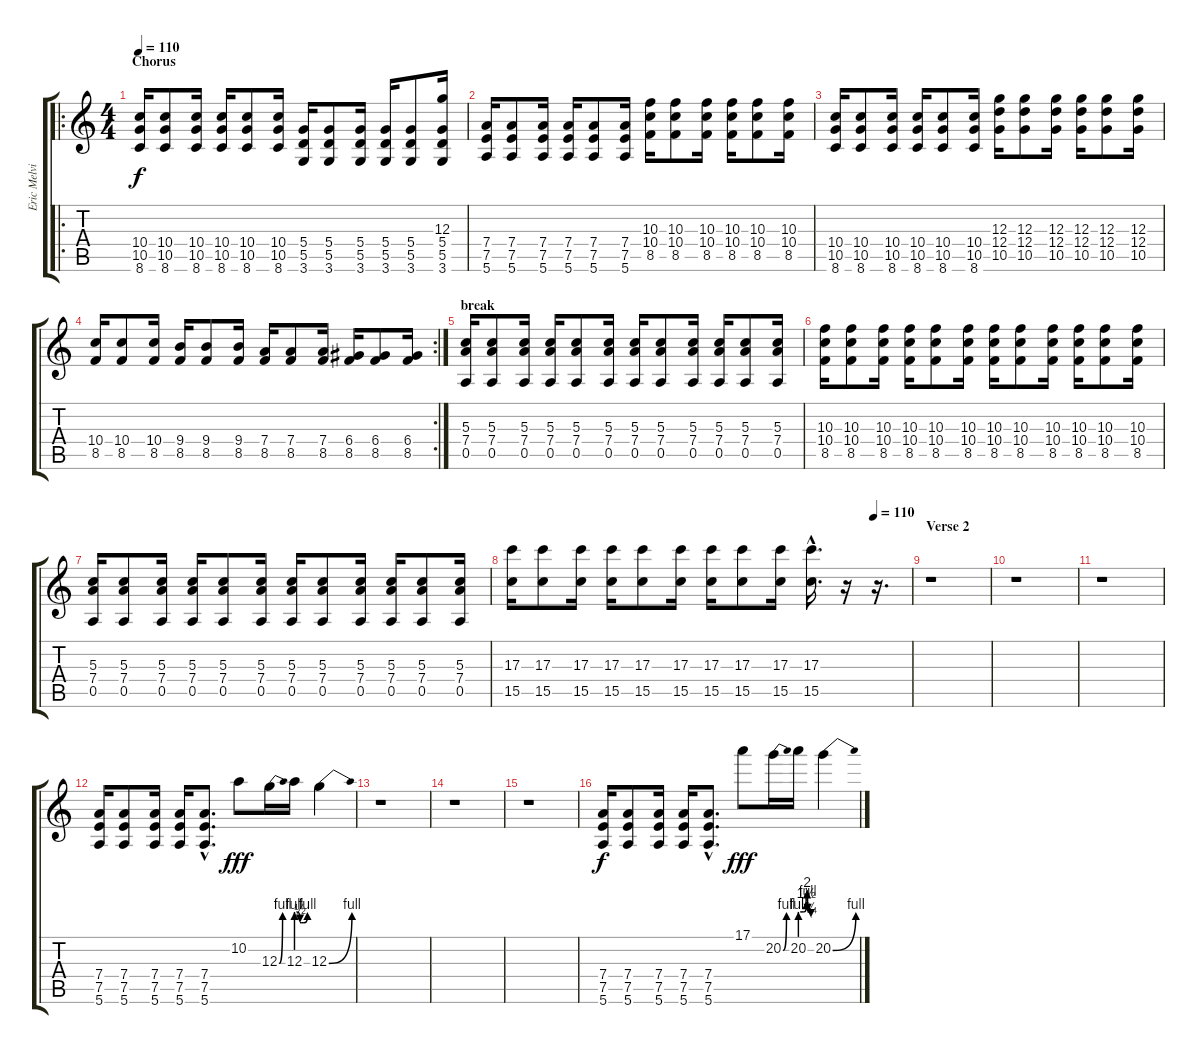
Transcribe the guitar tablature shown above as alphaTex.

\track ("Eric Melvin" "Eric Melvi") {instrument overdrivenguitar}
\staff {score tabs}
\tuning (E4 B3 G3 D3 A2 E2) {hide}
\ro
\ts (4 4)
\section ("" "Chorus")
\tempo 110
\clef g2
\ks c
(10.4 10.5 8.6).16{dy f} (10.4 10.5 8.6).8 (10.4 10.5 8.6).16 (10.4 10.5 8.6).16 (10.4 10.5 8.6).8 (10.4 10.5 8.6).16 (5.4 5.5 3.6).16 (5.4 5.5 3.6).8 (5.4 5.5 3.6).16 (5.4 5.5 3.6).16 (5.4 5.5 3.6).8 (12.3{t} 5.4 5.5 3.6).16 |
(7.4 7.5 5.6).16 (7.4 7.5 5.6).8 (7.4 7.5 5.6).16 (7.4 7.5 5.6).16 (7.4 7.5 5.6).8 (7.4 7.5 5.6).16 (10.3 10.4 8.5).16 (10.3 10.4 8.5).8 (10.3 10.4 8.5).16 (10.3 10.4 8.5).16 (10.3 10.4 8.5).8 (10.3 10.4 8.5).16 |
(10.4 10.5 8.6).16 (10.4 10.5 8.6).8 (10.4 10.5 8.6).16 (10.4 10.5 8.6).16 (10.4 10.5 8.6).8 (10.4 10.5 8.6).16 (12.3 12.4 10.5).16 (12.3 12.4 10.5).8 (12.3 12.4 10.5).16 (12.3 12.4 10.5).16 (12.3 12.4 10.5).8 (12.3 12.4 10.5).16 |
\rc 2
(10.4 8.5).16 (10.4 8.5).8 (10.4 8.5).16 (9.4 8.5).16 (9.4 8.5).8 (9.4 8.5).16 (7.4 8.5).16 (7.4 8.5).8 (7.4 8.5).16 (6.4 8.5).16 (6.4 8.5).8 (6.4 8.5).16 |
\section ("" "break")
(5.3 7.4 0.5).16{volume 11} (5.3 7.4 0.5).8 (5.3 7.4 0.5).16 (5.3 7.4 0.5).16 (5.3 7.4 0.5).8 (5.3 7.4 0.5).16 (5.3 7.4 0.5).16 (5.3 7.4 0.5).8 (5.3 7.4 0.5).16 (5.3 7.4 0.5).16 (5.3 7.4 0.5).8 (5.3 7.4 0.5).16 |
(10.3 10.4 8.5).16 (10.3 10.4 8.5).8 (10.3 10.4 8.5).16 (10.3 10.4 8.5).16 (10.3 10.4 8.5).8 (10.3 10.4 8.5).16 (10.3 10.4 8.5).16 (10.3 10.4 8.5).8 (10.3 10.4 8.5).16 (10.3 10.4 8.5).16 (10.3 10.4 8.5).8 (10.3 10.4 8.5).16 |
(5.3 7.4 0.5).16 (5.3 7.4 0.5).8 (5.3 7.4 0.5).16 (5.3 7.4 0.5).16 (5.3 7.4 0.5).8 (5.3 7.4 0.5).16 (5.3 7.4 0.5).16 (5.3 7.4 0.5).8 (5.3 7.4 0.5).16 (5.3 7.4 0.5).16 (5.3 7.4 0.5).8 (5.3 7.4 0.5).16 |
\tempo (110 0.90625)
(17.3 15.5).16{volume 14} (17.3 15.5).8 (17.3 15.5).16 (17.3 15.5).16 (17.3 15.5).8 (17.3 15.5).16 (17.3 15.5).16 (17.3 15.5).8 (17.3 15.5).16 (17.3{hac} 15.5{hac}).16{d} r.16 r.16{d} |
\section ("" "Verse 2")
r.1 |
r.1 |
r.1 |
(7.4 7.5 5.6).16 (7.4 7.5 5.6).8 (7.4 7.5 5.6).16 (7.4 7.5 5.6).16 (7.4{hac} 7.5{hac} 5.6{hac}).8{d} 10.2.8{dy fff} 12.3{be (bend 0 0 60 4)}.16 12.3{be (custom 0 4 20 2 30 2 41 2 60 4)}.16 12.3{be (bend 0 0 60 4)}.4 |
r.1 |
r.1 |
r.1 |
(7.4 7.5 5.6).16{dy f} (7.4 7.5 5.6).8 (7.4 7.5 5.6).16 (7.4 7.5 5.6).16 (7.4{hac} 7.5{hac} 5.6{hac}).8{d} 17.1.8{dy fff} 20.2{be (bend 0 0 60 4)}.16 20.2{be (custom 0 4 20 4 33 6 37 8 40 4 44 4 58 3 60 3)}.16 20.2{be (bend 0 0 60 4)}.4
